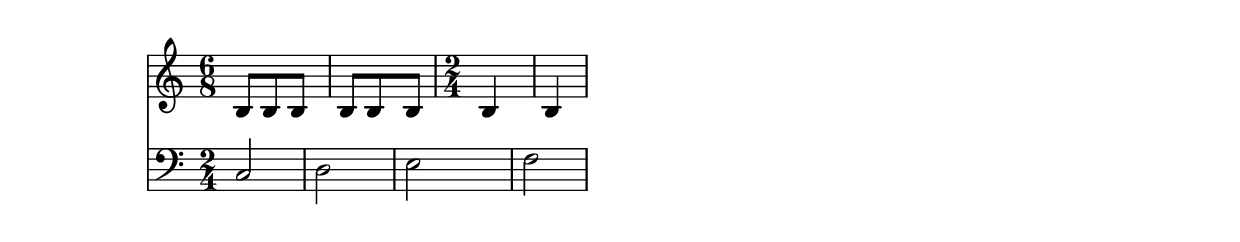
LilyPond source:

%% Do not edit this file; it is auto-generated from input/new
%% This file is in the public domain.
\version "2.11.51"
\header {
  lsrtags = "rhythms,contexts-and-engravers"
  texidoc = "The @code{measureLength} property, together with
@code{measurePosition}, determines when a bar line is needed.  However,
when using @code{\\scaleDurations}, the scaling of durations makes it
difficult to change time signatures.  In this case, @code{measureLength}
should be set manually, using the @code{ly:make-moment} callback.  The
second argument must be the same as the second argument of
@code{\\scaleDurations}."
  doctitle = "Changing time signatures inside a polymetric section using @code{\\scaleDurations}"
} % begin verbatim

\layout {
  \context {
    \Score
    \remove "Timing_translator"
    \remove "Default_bar_line_engraver"
  }
  \context {
    \Staff
    \consists "Timing_translator"
    \consists "Default_bar_line_engraver"
  }
}

<<
  \new Staff {
    \scaleDurations #'(8 . 5) {
      \time 6/8
      \set Timing.measureLength = #(ly:make-moment 3 5)
      b8 b b b b b
      \time 2/4
      \set Timing.measureLength = #(ly:make-moment 2 5)
      b4 b
    }
  }
  \new Staff {
    \clef bass
    \time 2/4
    c2 d e f
  }
>>
